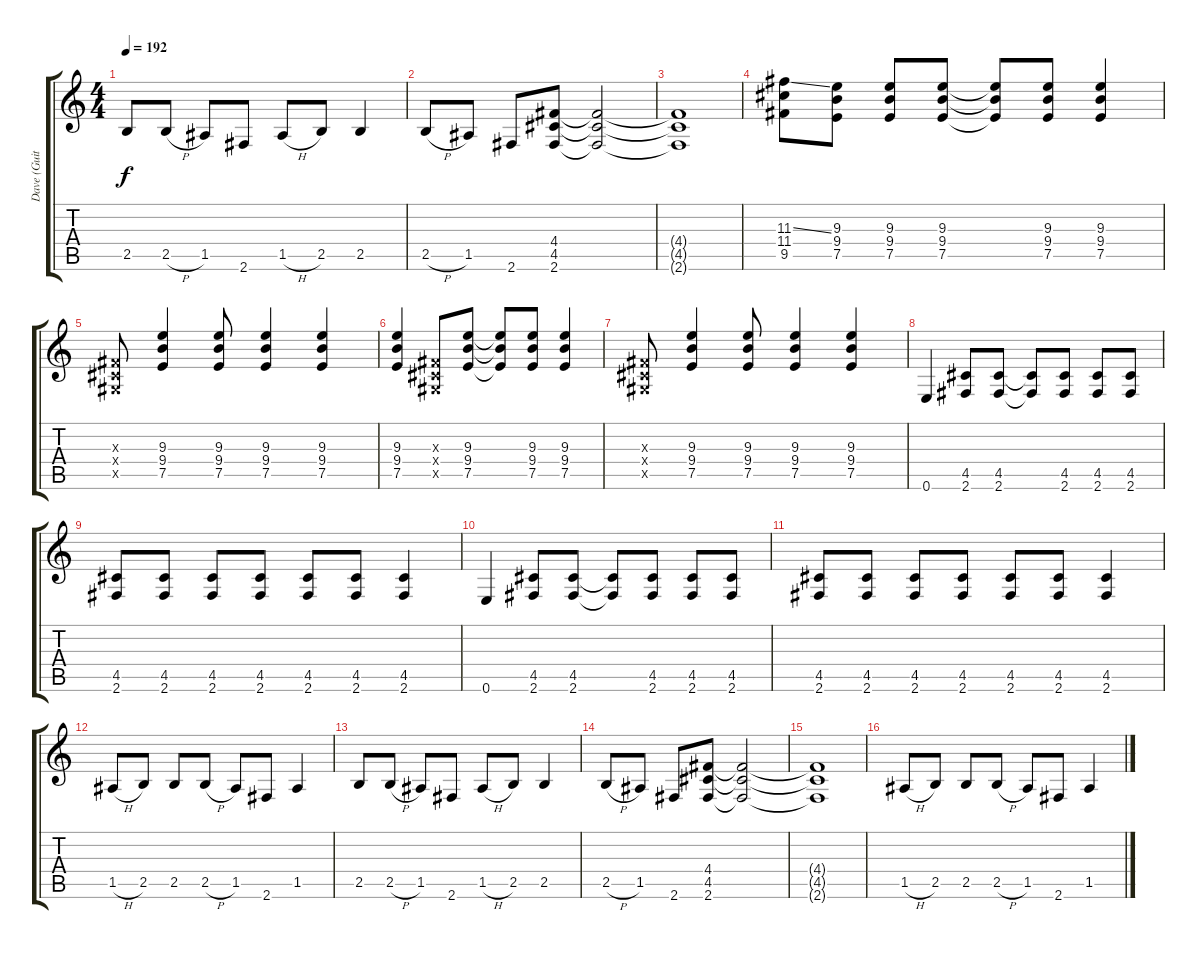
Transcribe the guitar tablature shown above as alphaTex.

\track ("Dave (Guitar 1)" "Dave (Guit") {instrument distortionguitar}
\staff {score tabs}
\tuning (E4 B3 G3 D3 A2 E2) {hide}
\ts (4 4)
\tempo 192
\clef g2
\ks c
2.5.8{dy f} 2.5{h}.8 1.5.8 2.6.8 1.5{h}.8 2.5.8 2.5.4 |
2.5{h}.8 1.5.8 2.6.8 (4.4 4.5 2.6).8 (4.4{t} 4.5{t} 2.6{t}).2 |
(4.4{t} 4.5{t} 2.6{t}).1 |
(11.3{ss} 11.4 9.5).8 (9.3 9.4 7.5).8 (9.3 9.4 7.5).8 (9.3 9.4 7.5).8 (9.3{t} 9.4{t} 7.5{t}).8 (9.3 9.4 7.5).8 (9.3 9.4 7.5).4 |
(-1.3{x} -1.4{x} -1.5{x}).8 (9.3 9.4 7.5).4 (9.3 9.4 7.5).8 (9.3 9.4 7.5).4 (9.3 9.4 7.5).4 |
(9.3 9.4 7.5).4 (-1.3{x} -1.4{x} -1.5{x}).8 (9.3 9.4 7.5).8 (9.3{t} 9.4{t} 7.5{t}).8 (9.3 9.4 7.5).8 (9.3 9.4 7.5).4 |
(-1.3{x} -1.4{x} -1.5{x}).8 (9.3 9.4 7.5).4 (9.3 9.4 7.5).8 (9.3 9.4 7.5).4 (9.3 9.4 7.5).4 |
0.6.4 (4.5 2.6).8 (4.5 2.6).8 (4.5{t} 2.6{t}).8 (4.5 2.6).8 (4.5 2.6).8 (4.5 2.6).8 |
(4.5 2.6).8 (4.5 2.6).8 (4.5 2.6).8 (4.5 2.6).8 (4.5 2.6).8 (4.5 2.6).8 (4.5 2.6).4 |
0.6.4 (4.5 2.6).8 (4.5 2.6).8 (4.5{t} 2.6{t}).8 (4.5 2.6).8 (4.5 2.6).8 (4.5 2.6).8 |
(4.5 2.6).8 (4.5 2.6).8 (4.5 2.6).8 (4.5 2.6).8 (4.5 2.6).8 (4.5 2.6).8 (4.5 2.6).4 |
1.5{h}.8 2.5.8 2.5.8 2.5{h}.8 1.5.8 2.6.8 1.5.4 |
2.5.8 2.5{h}.8 1.5.8 2.6.8 1.5{h}.8 2.5.8 2.5.4 |
2.5{h}.8 1.5.8 2.6.8 (4.4 4.5 2.6).8 (4.4{t} 4.5{t} 2.6{t}).2 |
(4.4{t} 4.5{t} 2.6{t}).1 |
1.5{h}.8 2.5.8 2.5.8 2.5{h}.8 1.5.8 2.6.8 1.5.4
